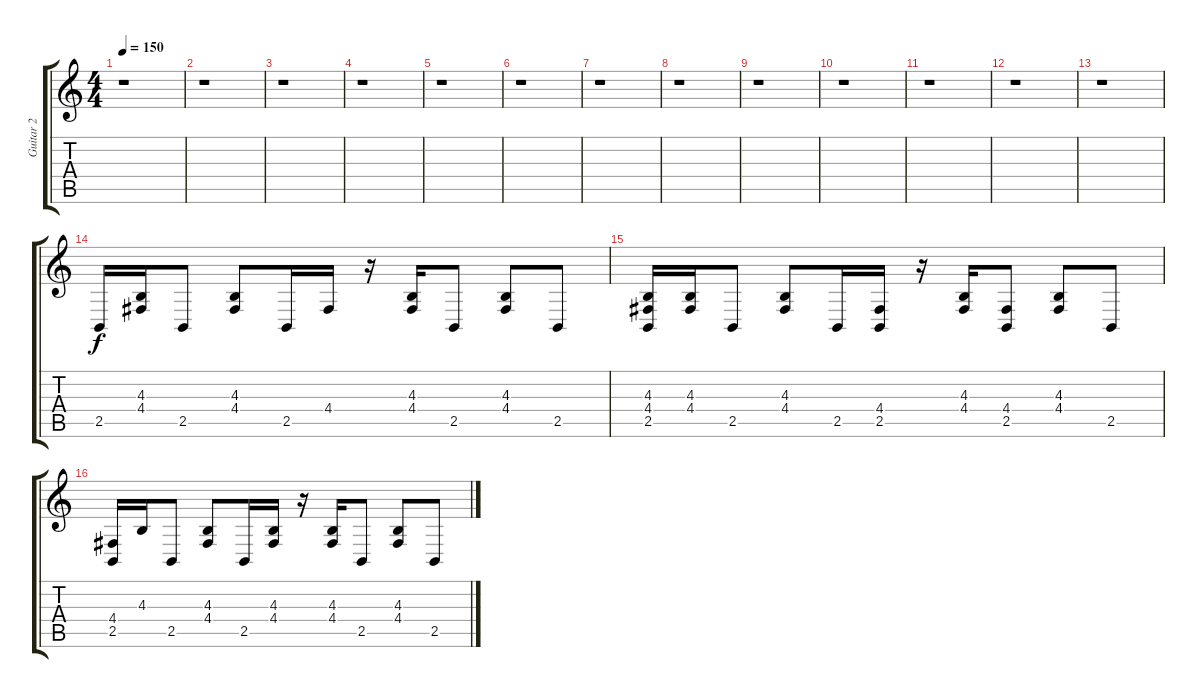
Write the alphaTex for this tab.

\track ("Guitar 2" "Guitar 2") {instrument synthbrass1}
\staff {score tabs}
\tuning (E4 B3 G3 D3 A2 E2) {hide}
\ts (4 4)
\tempo 150
\clef g2
\ks c
r.1{dy f} |
r.1 |
r.1 |
r.1 |
r.1 |
r.1 |
r.1 |
r.1 |
r.1 |
r.1 |
r.1 |
r.1 |
r.1 |
2.5.16 (4.3 4.4).16 2.5.8 (4.3 4.4).8 2.5.16 4.4.16 r.16 (4.3 4.4).16 2.5.8 (4.3 4.4).8 2.5.8 |
(4.3 4.4 2.5).16 (4.3 4.4).16 2.5.8 (4.3 4.4).8 2.5.16 (4.4 2.5).16 r.16 (4.3 4.4).16 (4.4 2.5).8 (4.3 4.4).8 2.5.8 |
(4.4 2.5).16 4.3.16 2.5.8 (4.3 4.4).8 2.5.16 (4.3 4.4).16 r.16 (4.3 4.4).16 2.5.8 (4.3 4.4).8 2.5.8
